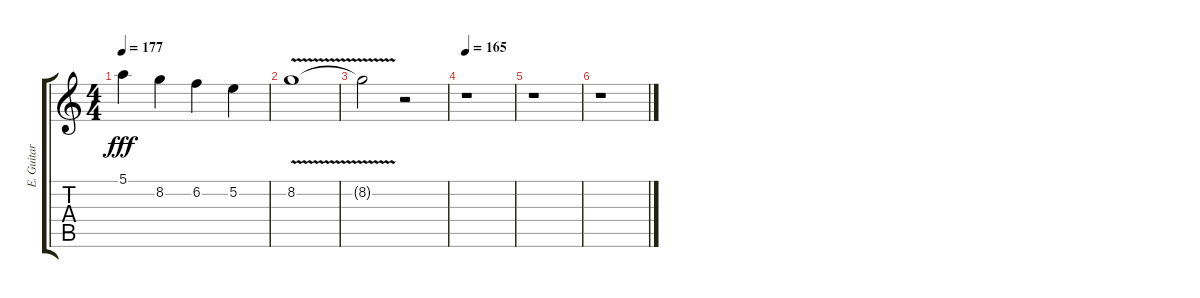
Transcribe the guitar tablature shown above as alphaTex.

\track ("E. Guitar III" "E. Guitar ") {instrument overdrivenguitar}
\staff {score tabs}
\tuning (E4 B3 G3 D3 A2 E2) {hide}
\ts (4 4)
\tempo 177
\clef g2
\ks c
5.1.4{dy fff} 8.2.4 6.2.4 5.2.4 |
8.2{v}.1 |
8.2{t}.2 r.2 |
\tempo 165
r.1 |
r.1 |
r.1
